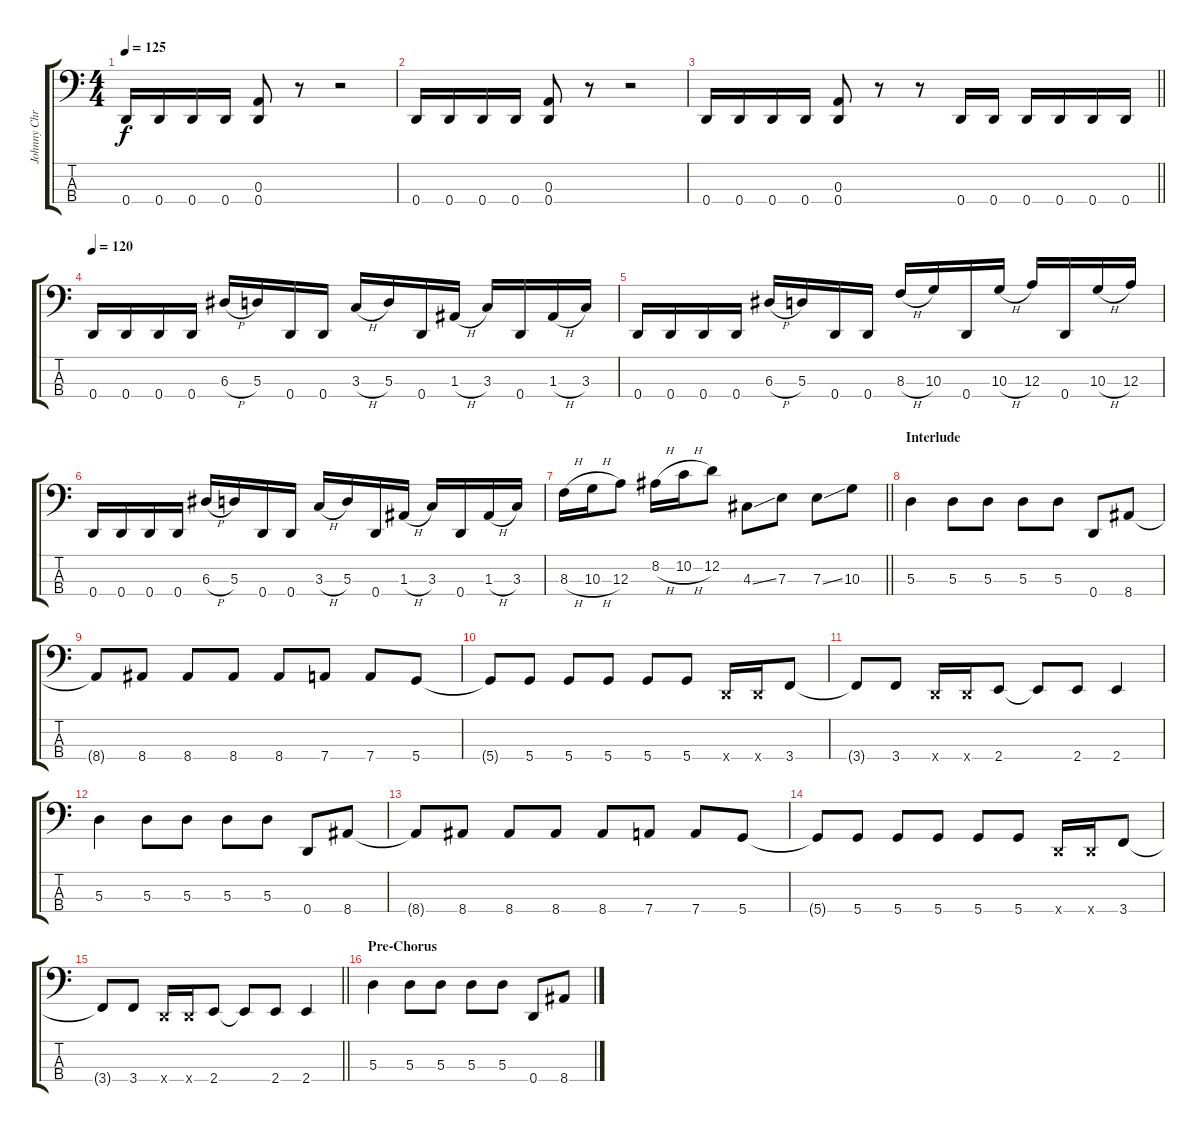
\track ("Johnny Christ" "Johnny Chr") {instrument slapbass1}
\staff {score tabs}
\tuning (G2 D2 A1 D1) {hide}
\ts (4 4)
\tempo 125
\clef f4
\ks c
0.4.16{dy f} 0.4.16 0.4.16 0.4.16 (0.3 0.4).8 r.8 r.2 |
0.4.16 0.4.16 0.4.16 0.4.16 (0.3 0.4).8 r.8 r.2 |
\barLineRight lightlight
0.4.16 0.4.16 0.4.16 0.4.16 (0.3 0.4).8 r.8 r.8 0.4.16 0.4.16 0.4.16 0.4.16 0.4.16 0.4.16 |
\tempo 120
0.4.16 0.4.16 0.4.16 0.4.16 6.3{h}.16 5.3.16 0.4.16 0.4.16 3.3{h}.16 5.3.16 0.4.16 1.3{h}.16 3.3.16 0.4.16 1.3{h}.16 3.3.16 |
0.4.16 0.4.16 0.4.16 0.4.16 6.3{h}.16 5.3.16 0.4.16 0.4.16 8.3{h}.16 10.3.16 0.4.16 10.3{h}.16 12.3.16 0.4.16 10.3{h}.16 12.3.16 |
0.4.16 0.4.16 0.4.16 0.4.16 6.3{h}.16 5.3.16 0.4.16 0.4.16 3.3{h}.16 5.3.16 0.4.16 1.3{h}.16 3.3.16 0.4.16 1.3{h}.16 3.3.16 |
\barLineRight lightlight
8.3{h}.16 10.3{h}.16 12.3.8 8.2{h}.16 10.2{h}.16 12.2.8 4.3{ss}.8 7.3.8 7.3{ss}.8 10.3.8 |
\section ("" "Interlude")
5.3.4 5.3.8 5.3.8 5.3.8 5.3.8 0.4.8 8.4.8 |
8.4{t}.8 8.4.8 8.4.8 8.4.8 8.4.8 7.4.8 7.4.8 5.4.8 |
5.4{t}.8 5.4.8 5.4.8 5.4.8 5.4.8 5.4.8 0.4{x}.16 0.4{x}.16 3.4.8 |
3.4{t}.8 3.4.8 0.4{x}.16 0.4{x}.16 2.4.8 2.4{t}.8 2.4.8 2.4.4 |
5.3.4 5.3.8 5.3.8 5.3.8 5.3.8 0.4.8 8.4.8 |
8.4{t}.8 8.4.8 8.4.8 8.4.8 8.4.8 7.4.8 7.4.8 5.4.8 |
5.4{t}.8 5.4.8 5.4.8 5.4.8 5.4.8 5.4.8 0.4{x}.16 0.4{x}.16 3.4.8 |
\barLineRight lightlight
3.4{t}.8 3.4.8 0.4{x}.16 0.4{x}.16 2.4.8 2.4{t}.8 2.4.8 2.4.4 |
\section ("" "Pre-Chorus")
5.3.4 5.3.8 5.3.8 5.3.8 5.3.8 0.4.8 8.4.8
